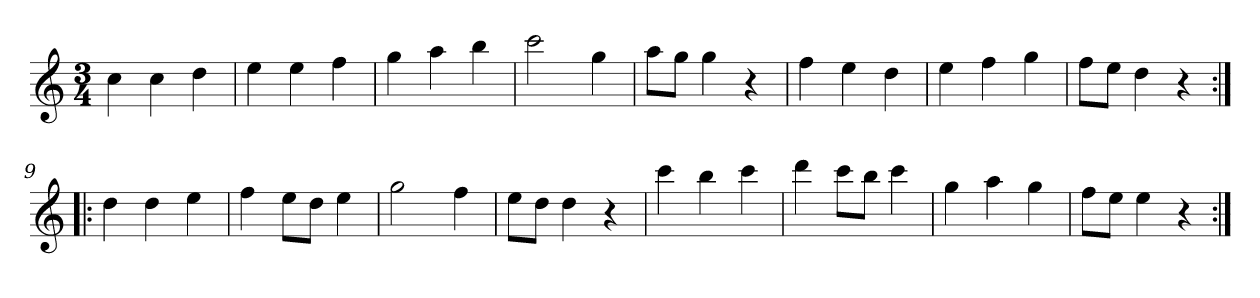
**kern
*part1
*staff1
*clefG2
*k[]
*C:
*M3/4
*MM120
=1
4cc
4cc
4dd
=2
4ee
4ee
4ff
=3
4gg
4aa
4bb
=4
2ccc
4gg
=5
8aa\L
8gg\J
4gg
4r
=6
4ff
4ee
4dd
=7
4ee
4ff
4gg
=8
8ff\L
8ee\J
4dd
4r
=9:|!|:
4dd
4dd
4ee
=10
4ff
8ee\L
8dd\J
4ee
=11
2gg
4ff
=12
8ee\L
8dd\J
4dd
4r
=13
4ccc
4bb
4ccc
=14
4ddd
8ccc\L
8bb\J
4ccc
=15
4gg
4aa
4gg
=16
8ff\L
8ee\J
4ee
4r
=:|!
*-
